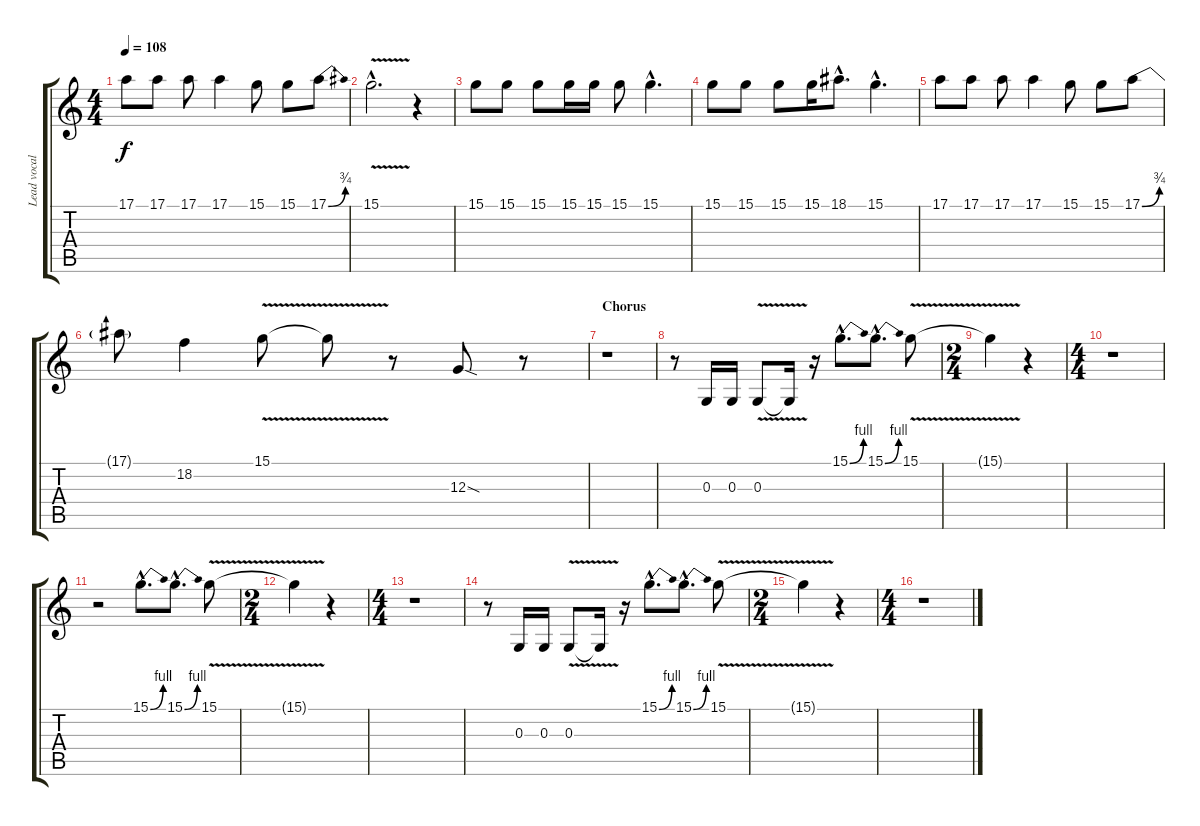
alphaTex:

\track ("Lead vocals" "Lead vocal") {instrument lead2sawtooth}
\staff {score tabs}
\tuning (E4 B3 G3 D3 A2 E2) {hide}
\ts (4 4)
\tempo 108
\clef g2
\ks c
17.1.8{dy f} 17.1.8 17.1.8 17.1.4 15.1.8 15.1.8 17.1{be (bend 0 0 60 3)}.8 |
15.1{v hac}.2{d} r.4 |
15.1.8 15.1.8 15.1.8 15.1.16 15.1.16 15.1.8 15.1{hac}.4{d} |
15.1.8 15.1.8 15.1.8 15.1.16 18.1{hac}.8{d} 15.1{hac}.4{d} |
17.1.8 17.1.8 17.1.8 17.1.4 15.1.8 15.1.8 17.1{be (bend 0 0 60 3)}.8 |
17.1{t}.8 18.2.4 15.1{v}.8 15.1{t}.8 r.8 12.3{sod}.8 r.8 |
\section ("" "Chorus")
r.1 |
r.8 0.3.16 0.3.16 0.3{v}.8 0.3{t}.16 r.16 15.1{be (bend 0 0 60 4) hac}.8{d} 15.1{be (bend 0 0 60 4) hac}.8{d} 15.1{v}.8 |
\ts (2 4)
15.1{t}.4 r.4 |
\ts (4 4)
r.1 |
r.2 15.1{be (bend 0 0 60 4) hac}.8{d} 15.1{be (bend 0 0 60 4) hac}.8{d} 15.1{v}.8 |
\ts (2 4)
15.1{t}.4 r.4 |
\ts (4 4)
r.1 |
r.8 0.3.16 0.3.16 0.3{v}.8 0.3{t}.16 r.16 15.1{be (bend 0 0 60 4) hac}.8{d} 15.1{be (bend 0 0 60 4) hac}.8{d} 15.1{v}.8 |
\ts (2 4)
15.1{t}.4 r.4 |
\ts (4 4)
r.1
